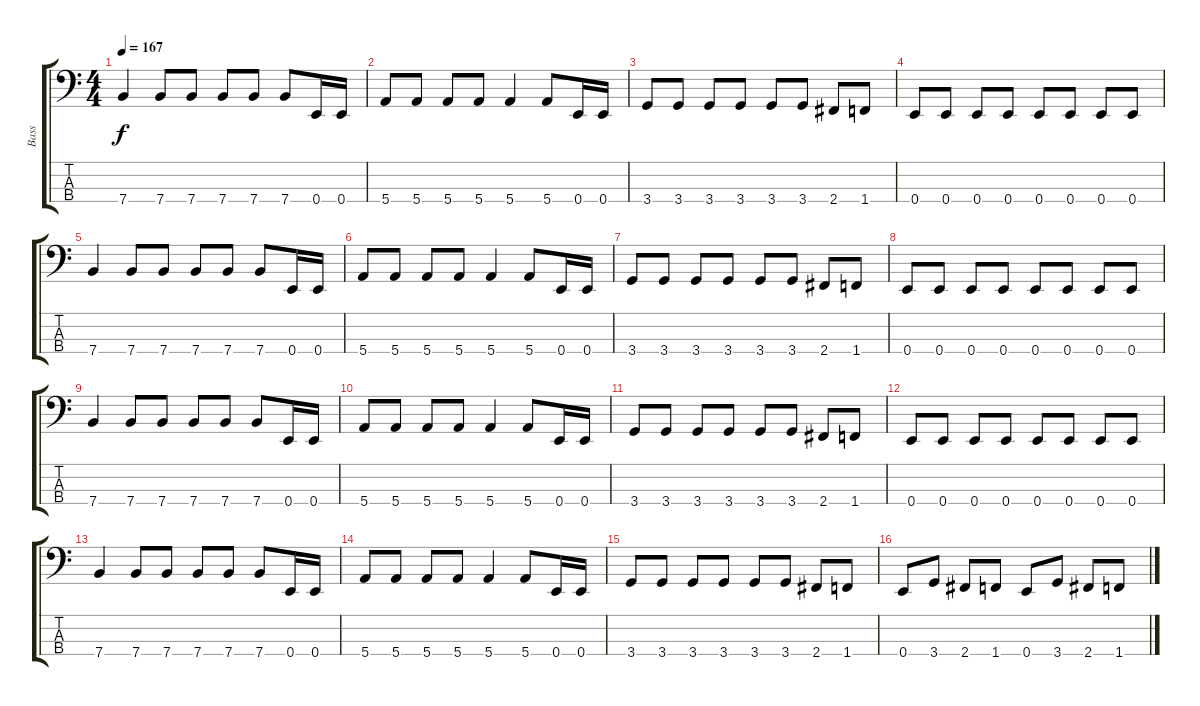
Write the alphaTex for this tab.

\track ("Bass" "Bass") {instrument electricbasspick}
\staff {score tabs}
\tuning (G2 D2 A1 E1) {hide}
\ts (4 4)
\tempo 167
\clef f4
\ks c
7.4.4{dy f} 7.4.8 7.4.8 7.4.8 7.4.8 7.4.8 0.4.16 0.4.16 |
5.4.8 5.4.8 5.4.8 5.4.8 5.4.4 5.4.8 0.4.16 0.4.16 |
3.4.8 3.4.8 3.4.8 3.4.8 3.4.8 3.4.8 2.4.8 1.4.8 |
0.4.8 0.4.8 0.4.8 0.4.8 0.4.8 0.4.8 0.4.8 0.4.8 |
7.4.4 7.4.8 7.4.8 7.4.8 7.4.8 7.4.8 0.4.16 0.4.16 |
5.4.8 5.4.8 5.4.8 5.4.8 5.4.4 5.4.8 0.4.16 0.4.16 |
3.4.8 3.4.8 3.4.8 3.4.8 3.4.8 3.4.8 2.4.8 1.4.8 |
0.4.8 0.4.8 0.4.8 0.4.8 0.4.8 0.4.8 0.4.8 0.4.8 |
7.4.4 7.4.8 7.4.8 7.4.8 7.4.8 7.4.8 0.4.16 0.4.16 |
5.4.8 5.4.8 5.4.8 5.4.8 5.4.4 5.4.8 0.4.16 0.4.16 |
3.4.8 3.4.8 3.4.8 3.4.8 3.4.8 3.4.8 2.4.8 1.4.8 |
0.4.8 0.4.8 0.4.8 0.4.8 0.4.8 0.4.8 0.4.8 0.4.8 |
7.4.4 7.4.8 7.4.8 7.4.8 7.4.8 7.4.8 0.4.16 0.4.16 |
5.4.8 5.4.8 5.4.8 5.4.8 5.4.4 5.4.8 0.4.16 0.4.16 |
3.4.8 3.4.8 3.4.8 3.4.8 3.4.8 3.4.8 2.4.8 1.4.8 |
0.4.8 3.4.8 2.4.8 1.4.8 0.4.8 3.4.8 2.4.8 1.4.8
